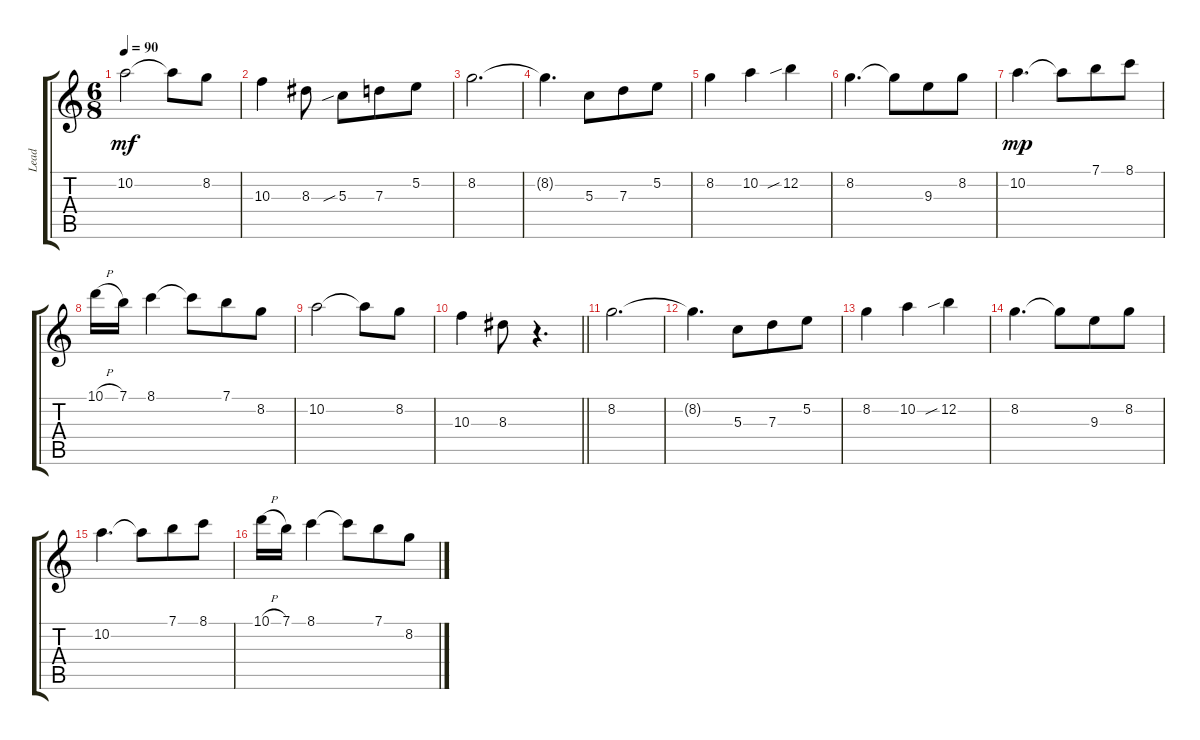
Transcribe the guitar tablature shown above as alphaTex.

\track ("Lead" "Lead") {mute instrument electricguitarjazz}
\staff {score tabs}
\tuning (E4 B3 G3 D3 A2 E2) {hide}
\ts (6 8)
\tempo 90
\clef g2
\ks c
10.2.2{dy mf} 10.2{t}.8 8.2.8 |
10.3.4 8.3.8 5.3{sib}.8 7.3.8 5.2.8 |
8.2.2{d} |
8.2{t}.4{d} 5.3.8 7.3.8 5.2.8 |
8.2.4 10.2.4 12.2{sib}.4 |
8.2.4{d} 8.2{t}.8 9.3.8 8.2.8 |
10.2.4{d dy mp} 10.2{t}.8 7.1.8 8.1.8 |
10.1{h}.16 7.1.16 8.1.4 8.1{t}.8 7.1.8 8.2.8 |
10.2.2 10.2{t}.8 8.2.8 |
\barLineRight lightlight
10.3.4 8.3.8 r.4{d} |
8.2.2{d} |
8.2{t}.4{d} 5.3.8 7.3.8 5.2.8 |
8.2.4 10.2.4 12.2{sib}.4 |
8.2.4{d} 8.2{t}.8 9.3.8 8.2.8 |
10.2.4{d} 10.2{t}.8 7.1.8 8.1.8 |
10.1{h}.16 7.1.16 8.1.4 8.1{t}.8 7.1.8 8.2.8
